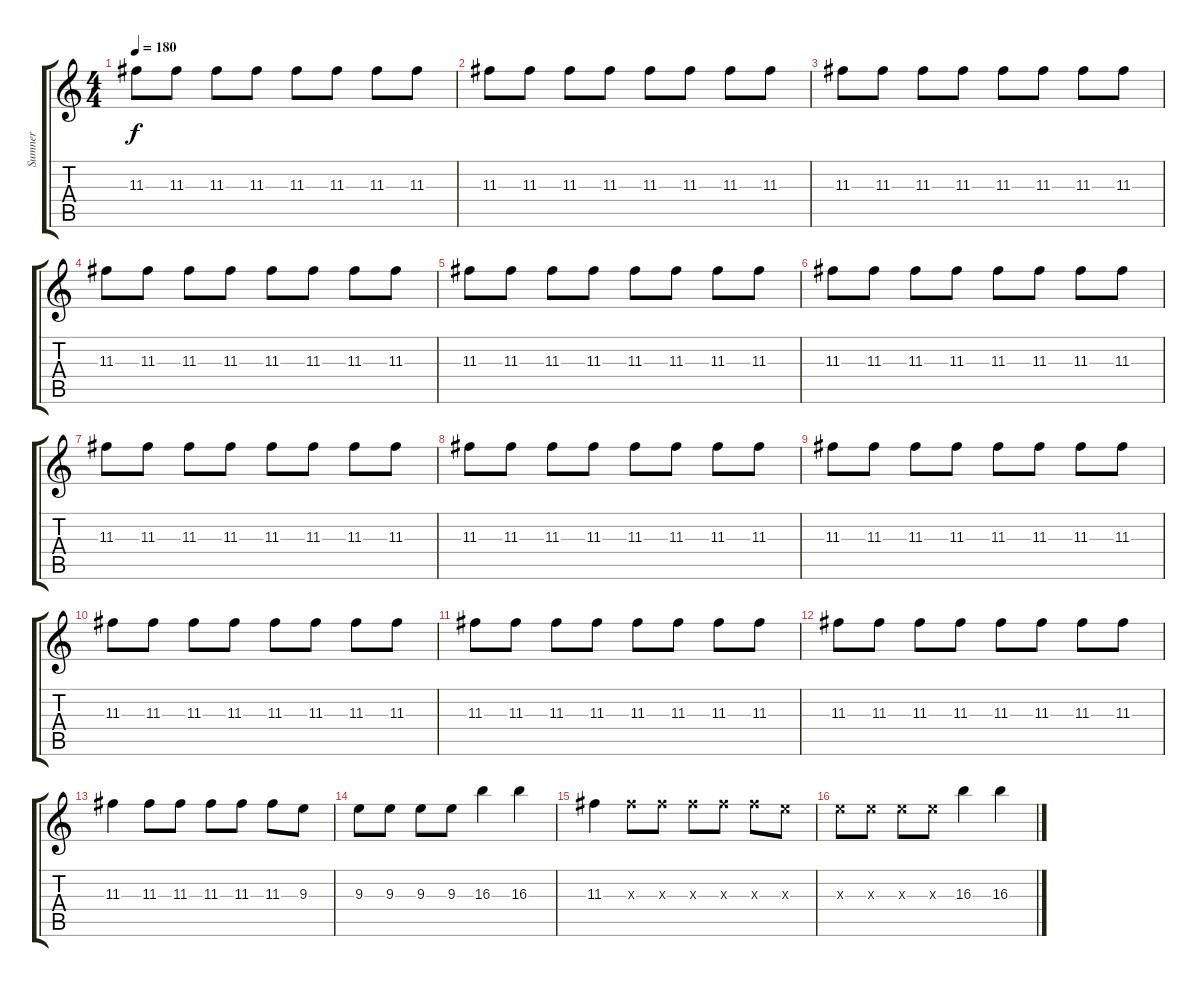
\track ("Sumner" "Sumner") {instrument overdrivenguitar}
\staff {score tabs}
\tuning (E4 B3 G3 D3 A2 E2) {hide}
\ts (4 4)
\tempo 180
\clef g2
\ks c
11.3.8{dy f} 11.3.8 11.3.8 11.3.8 11.3.8 11.3.8 11.3.8 11.3.8 |
11.3.8 11.3.8 11.3.8 11.3.8 11.3.8 11.3.8 11.3.8 11.3.8 |
11.3.8 11.3.8 11.3.8 11.3.8 11.3.8 11.3.8 11.3.8 11.3.8 |
11.3.8 11.3.8 11.3.8 11.3.8 11.3.8 11.3.8 11.3.8 11.3.8 |
11.3.8 11.3.8 11.3.8 11.3.8 11.3.8 11.3.8 11.3.8 11.3.8 |
11.3.8 11.3.8 11.3.8 11.3.8 11.3.8 11.3.8 11.3.8 11.3.8 |
11.3.8 11.3.8 11.3.8 11.3.8 11.3.8 11.3.8 11.3.8 11.3.8 |
11.3.8 11.3.8 11.3.8 11.3.8 11.3.8 11.3.8 11.3.8 11.3.8 |
11.3.8 11.3.8 11.3.8 11.3.8 11.3.8 11.3.8 11.3.8 11.3.8 |
11.3.8 11.3.8 11.3.8 11.3.8 11.3.8 11.3.8 11.3.8 11.3.8 |
11.3.8 11.3.8 11.3.8 11.3.8 11.3.8 11.3.8 11.3.8 11.3.8 |
11.3.8 11.3.8 11.3.8 11.3.8 11.3.8 11.3.8 11.3.8 11.3.8 |
11.3.4 11.3.8 11.3.8 11.3.8 11.3.8 11.3.8 9.3.8 |
9.3.8 9.3.8 9.3.8 9.3.8 16.3.4 16.3.4 |
11.3.4 11.3{x}.8 11.3{x}.8 11.3{x}.8 11.3{x}.8 11.3{x}.8 9.3{x}.8 |
9.3{x}.8 9.3{x}.8 9.3{x}.8 9.3{x}.8 16.3.4 16.3.4
